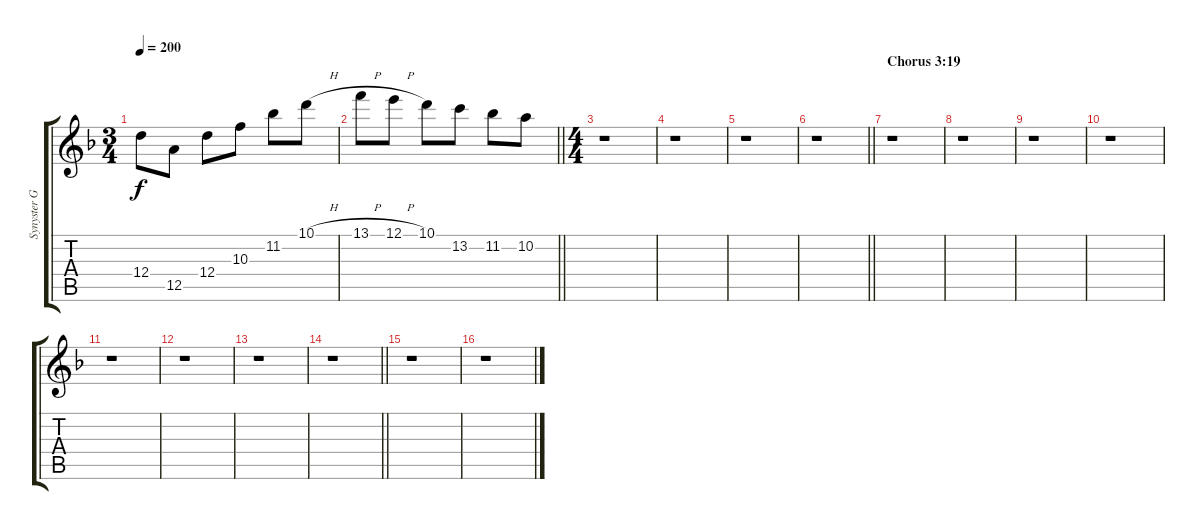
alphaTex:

\track ("Synyster Gates (Lead) IIII" "Synyster G") {instrument overdrivenguitar}
\staff {score tabs}
\tuning (E4 B3 G3 D3 A2 D2) {hide}
\ts (3 4)
\tempo 200
\clef g2
\ks f
12.4.8{dy f} 12.5.8 12.4.8 10.3.8 11.2.8 10.1{h}.8 |
\barLineRight lightlight
13.1{h}.8 12.1{h}.8 10.1.8 13.2.8 11.2.8 10.2.8 |
\ts (4 4)
\section ("" "")
r.1 |
r.1 |
r.1 |
\barLineRight lightlight
r.1 |
\section ("" "Chorus 3:19")
r.1 |
r.1 |
r.1 |
r.1 |
r.1 |
r.1 |
r.1 |
\barLineRight lightlight
r.1 |
\section ("" "")
r.1 |
r.1
